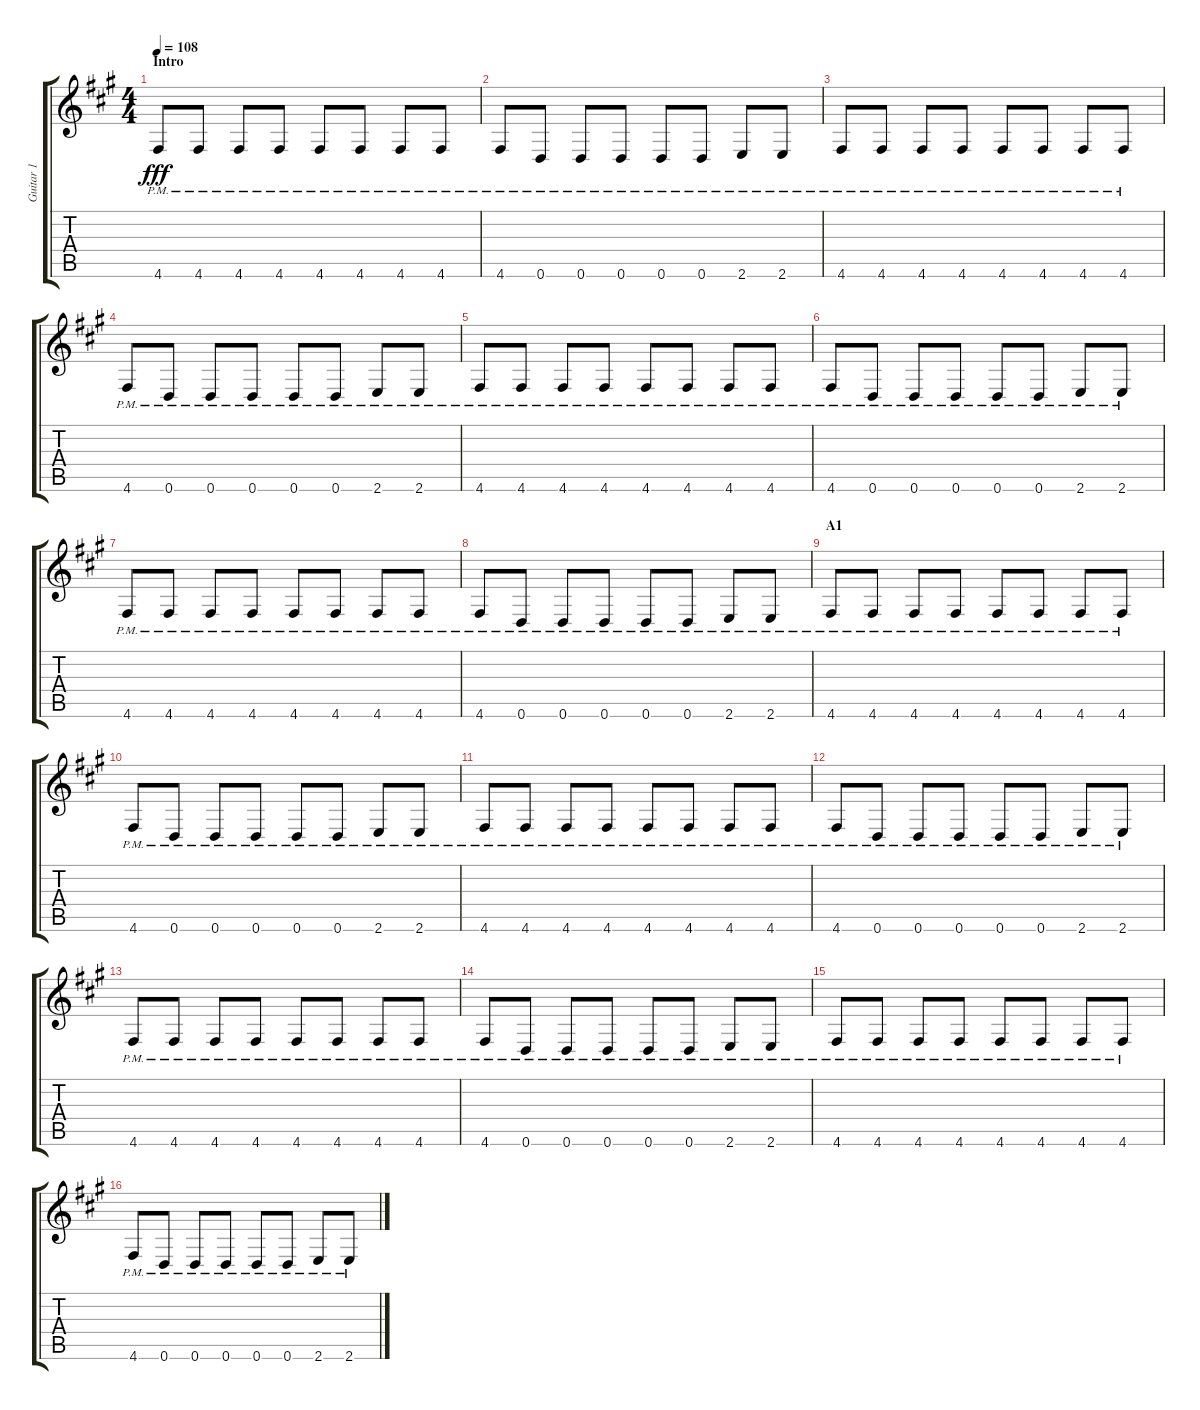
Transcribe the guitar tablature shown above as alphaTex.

\track ("Guitar 1" "Guitar 1") {instrument distortionguitar}
\staff {score tabs}
\tuning (E4 B3 G3 D3 A2 D2) {hide}
\ts (4 4)
\section ("" "Intro")
\tempo 108
\clef g2
\ks a
4.6{pm}.8{dy fff instrument distortionguitar} 4.6{pm}.8 4.6{pm}.8 4.6{pm}.8 4.6{pm}.8 4.6{pm}.8 4.6{pm}.8 4.6{pm}.8 |
4.6{pm}.8 0.6{pm}.8 0.6{pm}.8 0.6{pm}.8 0.6{pm}.8 0.6{pm}.8 2.6{pm}.8 2.6{pm}.8 |
4.6{pm}.8 4.6{pm}.8 4.6{pm}.8 4.6{pm}.8 4.6{pm}.8 4.6{pm}.8 4.6{pm}.8 4.6{pm}.8 |
4.6{pm}.8 0.6{pm}.8 0.6{pm}.8 0.6{pm}.8 0.6{pm}.8 0.6{pm}.8 2.6{pm}.8 2.6{pm}.8 |
4.6{pm}.8 4.6{pm}.8 4.6{pm}.8 4.6{pm}.8 4.6{pm}.8 4.6{pm}.8 4.6{pm}.8 4.6{pm}.8 |
4.6{pm}.8 0.6{pm}.8 0.6{pm}.8 0.6{pm}.8 0.6{pm}.8 0.6{pm}.8 2.6{pm}.8 2.6{pm}.8 |
4.6{pm}.8 4.6{pm}.8 4.6{pm}.8 4.6{pm}.8 4.6{pm}.8 4.6{pm}.8 4.6{pm}.8 4.6{pm}.8 |
4.6{pm}.8 0.6{pm}.8 0.6{pm}.8 0.6{pm}.8 0.6{pm}.8 0.6{pm}.8 2.6{pm}.8 2.6{pm}.8 |
\section ("" "A1")
4.6{pm}.8 4.6{pm}.8 4.6{pm}.8 4.6{pm}.8 4.6{pm}.8 4.6{pm}.8 4.6{pm}.8 4.6{pm}.8 |
4.6{pm}.8 0.6{pm}.8 0.6{pm}.8 0.6{pm}.8 0.6{pm}.8 0.6{pm}.8 2.6{pm}.8 2.6{pm}.8 |
4.6{pm}.8 4.6{pm}.8 4.6{pm}.8 4.6{pm}.8 4.6{pm}.8 4.6{pm}.8 4.6{pm}.8 4.6{pm}.8 |
4.6{pm}.8 0.6{pm}.8 0.6{pm}.8 0.6{pm}.8 0.6{pm}.8 0.6{pm}.8 2.6{pm}.8 2.6{pm}.8 |
4.6{pm}.8 4.6{pm}.8 4.6{pm}.8 4.6{pm}.8 4.6{pm}.8 4.6{pm}.8 4.6{pm}.8 4.6{pm}.8 |
4.6{pm}.8 0.6{pm}.8 0.6{pm}.8 0.6{pm}.8 0.6{pm}.8 0.6{pm}.8 2.6{pm}.8 2.6{pm}.8 |
4.6{pm}.8 4.6{pm}.8 4.6{pm}.8 4.6{pm}.8 4.6{pm}.8 4.6{pm}.8 4.6{pm}.8 4.6{pm}.8 |
4.6{pm}.8 0.6{pm}.8 0.6{pm}.8 0.6{pm}.8 0.6{pm}.8 0.6{pm}.8 2.6{pm}.8 2.6{pm}.8
